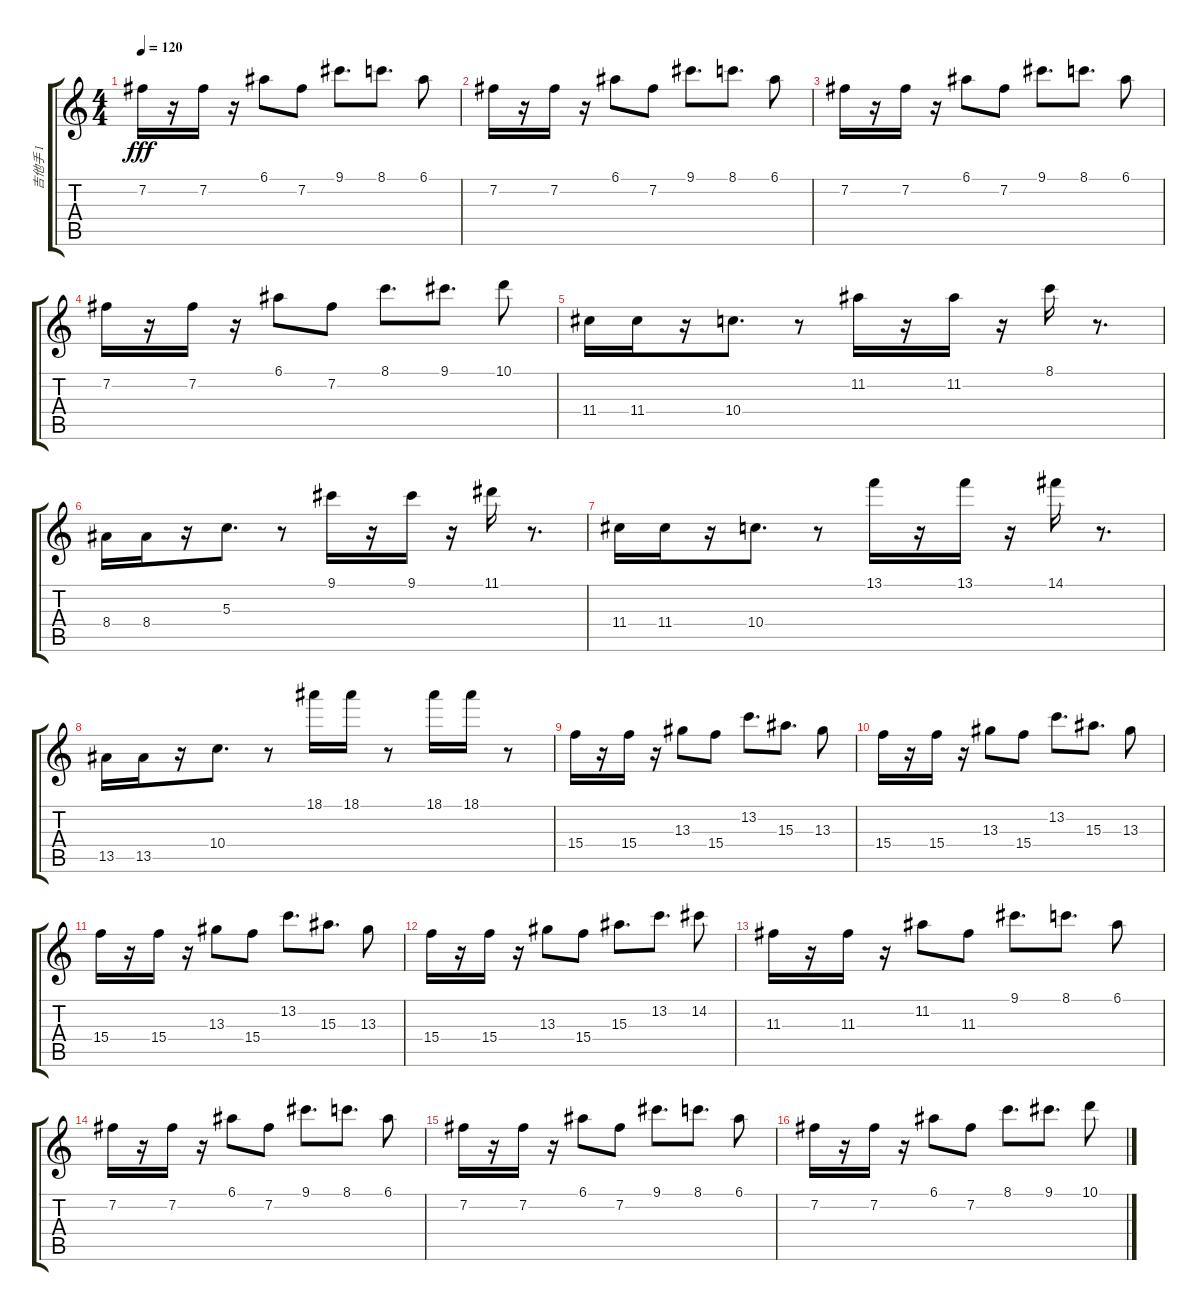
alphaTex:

\track ("吉他手 1" "吉他手 1") {instrument distortionguitar}
\staff {score tabs}
\tuning (E4 B3 G3 D3 A2 E2) {hide}
\ts (4 4)
\tempo 120
\clef g2
\ks c
7.2.16{dy fff} r.16 7.2.16 r.16 6.1.8 7.2.8 9.1.8{d} 8.1.8{d} 6.1.8 |
7.2.16 r.16 7.2.16 r.16 6.1.8 7.2.8 9.1.8{d} 8.1.8{d} 6.1.8 |
7.2.16 r.16 7.2.16 r.16 6.1.8 7.2.8 9.1.8{d} 8.1.8{d} 6.1.8 |
7.2.16 r.16 7.2.16 r.16 6.1.8 7.2.8 8.1.8{d} 9.1.8{d} 10.1.8 |
11.4.16 11.4.16 r.16 10.4.8{d} r.8 11.2.16 r.16 11.2.16 r.16 8.1.16 r.8{d} |
8.4.16 8.4.16 r.16 5.3.8{d} r.8 9.1.16 r.16 9.1.16 r.16 11.1.16 r.8{d} |
11.4.16 11.4.16 r.16 10.4.8{d} r.8 13.1.16 r.16 13.1.16 r.16 14.1.16 r.8{d} |
13.5.16 13.5.16 r.16 10.4.8{d} r.8 18.1.16 18.1.16 r.8 18.1.16 18.1.16 r.8 |
15.4.16 r.16 15.4.16 r.16 13.3.8 15.4.8 13.2.8{d} 15.3.8{d} 13.3.8 |
15.4.16 r.16 15.4.16 r.16 13.3.8 15.4.8 13.2.8{d} 15.3.8{d} 13.3.8 |
15.4.16 r.16 15.4.16 r.16 13.3.8 15.4.8 13.2.8{d} 15.3.8{d} 13.3.8 |
15.4.16 r.16 15.4.16 r.16 13.3.8 15.4.8 15.3.8{d} 13.2.8{d} 14.2.8 |
11.3.16 r.16 11.3.16 r.16 11.2.8 11.3.8 9.1.8{d} 8.1.8{d} 6.1.8 |
7.2.16 r.16 7.2.16 r.16 6.1.8 7.2.8 9.1.8{d} 8.1.8{d} 6.1.8 |
7.2.16 r.16 7.2.16 r.16 6.1.8 7.2.8 9.1.8{d} 8.1.8{d} 6.1.8 |
7.2.16 r.16 7.2.16 r.16 6.1.8 7.2.8 8.1.8{d} 9.1.8{d} 10.1.8
